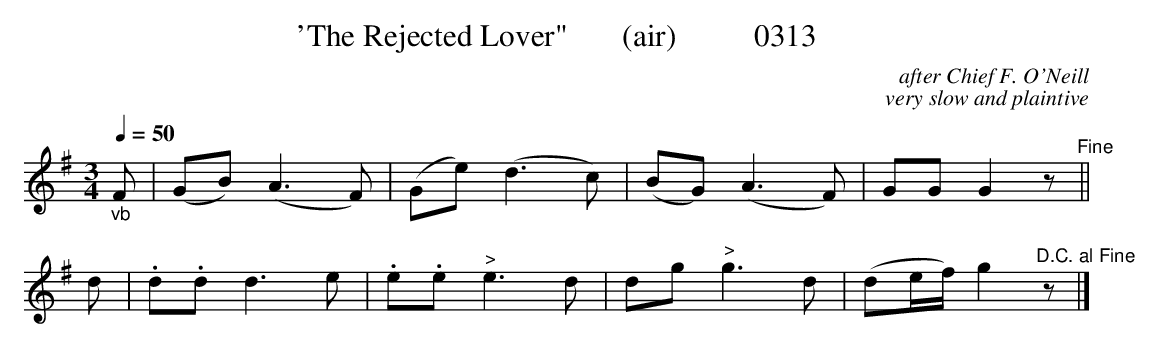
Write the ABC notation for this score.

X:1
T:'The Rejected Lover"       (air)          0313
C:after Chief F. O'Neill
C:very slow and plaintive
Q:1/4=50
M:3/4
L:1/8
K:G
"_vb"F|(GB) (A3F)|(Ge) (d3c)|(BG) (A3F)|GG G2z"^Fine"||
d|.d.d d3e|.e.e"^>"e3d|dg"^>"g3d|(de/2f/2) g2"^D.C. al Fine"z|]
